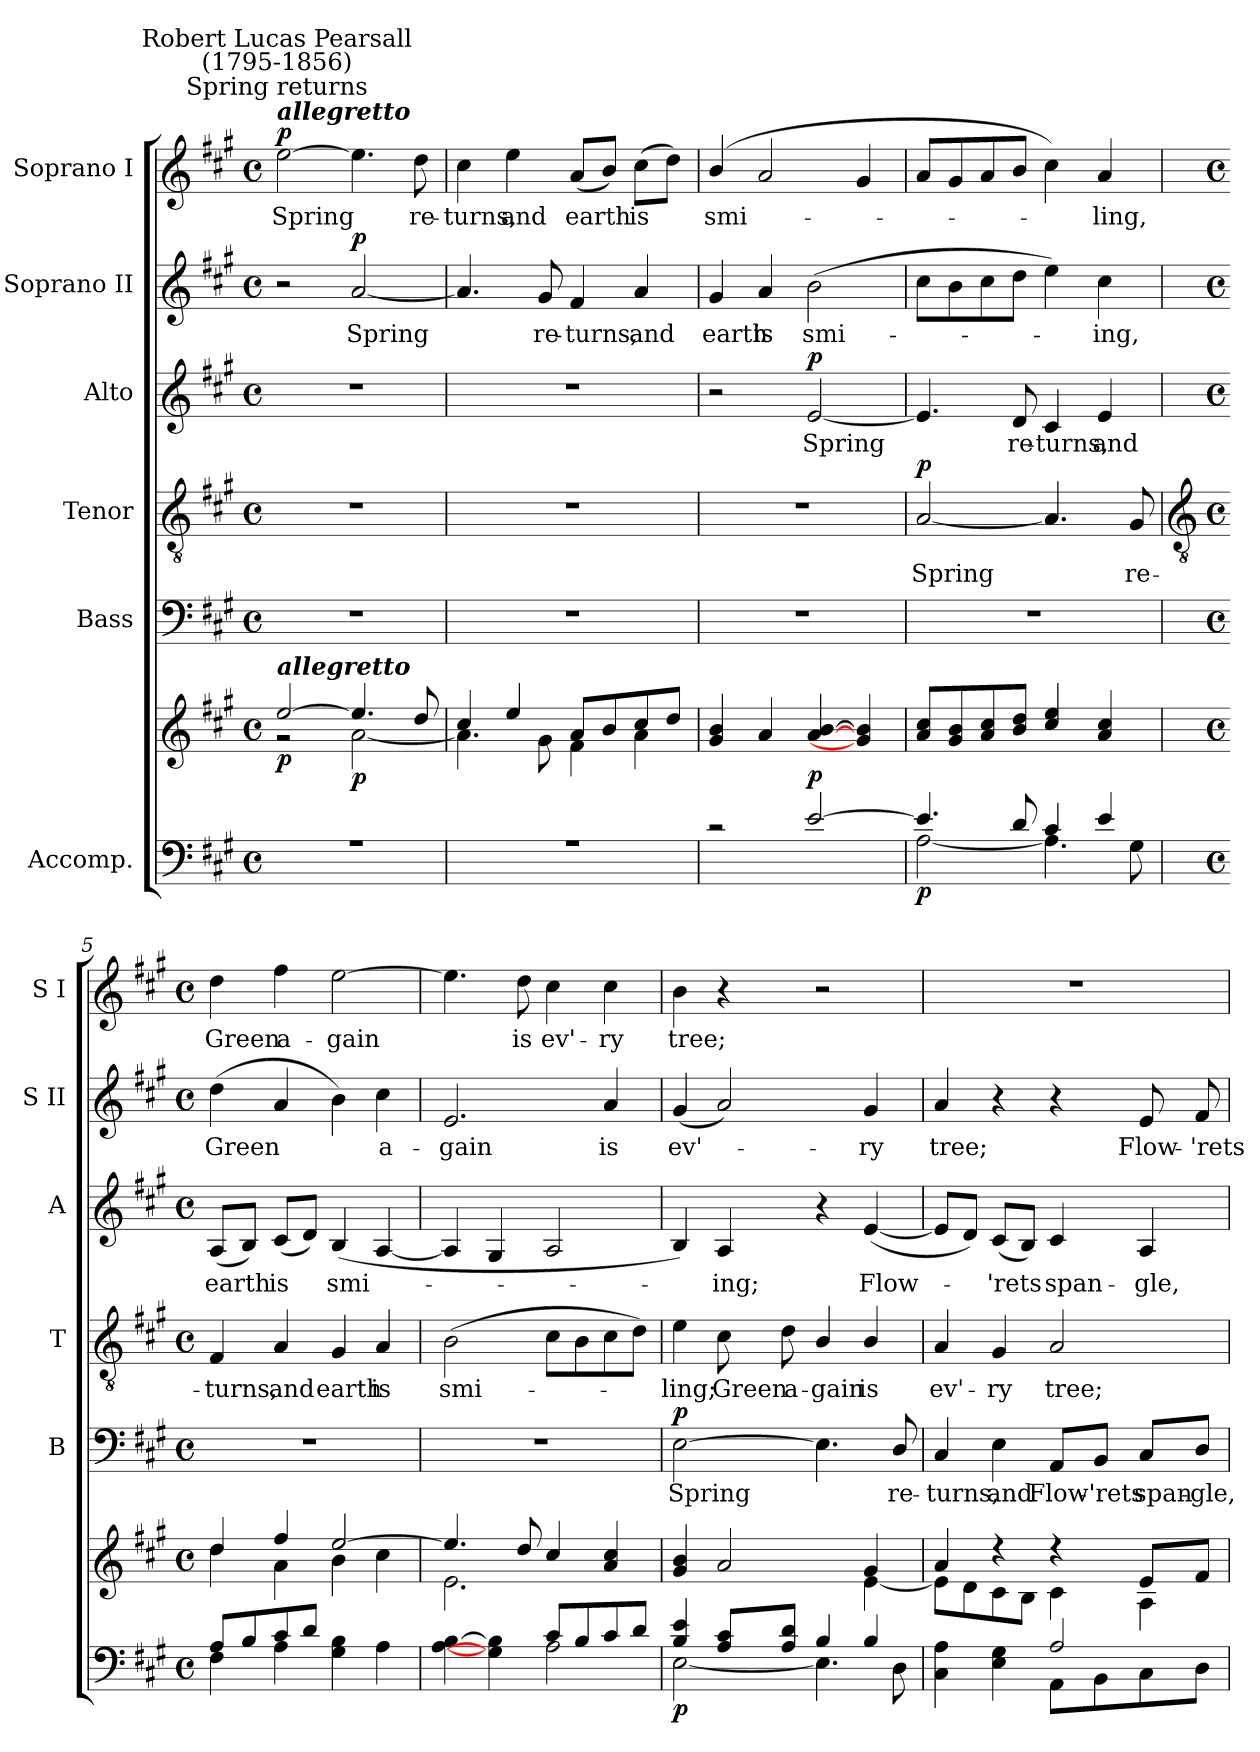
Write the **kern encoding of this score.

**kern	**kern	**dynam	**kern	**text	**dynam	**kern	**text	**dynam	**kern	**text	**dynam	**kern	**text	**dynam	**kern	**text	**dynam
*part6	*part6	*part6	*part5	*part5	*part5	*part4	*part4	*part4	*part3	*part3	*part3	*part2	*part2	*part2	*part1	*part1	*part1
*staff7	*staff6	*staff6/7	*staff5	*staff5	*staff5	*staff4	*staff4	*staff4	*staff3	*staff3	*staff3	*staff2	*staff2	*staff2	*staff1	*staff1	*staff1
*I"Accomp.	*	*	*I"Bass	*	*	*I"Tenor	*	*	*I"Alto	*	*	*I"Soprano II	*	*	*I"Soprano I	*	*
*	*	*	*I'B	*	*	*I'T	*	*	*I'A	*	*	*I'S II	*	*	*I'S I	*	*
*clefF4	*clefG2	*	*clefF4	*	*	*clefGv2	*	*	*clefG2	*	*	*clefG2	*	*	*clefG2	*	*
*k[f#c#g#]	*k[f#c#g#]	*	*k[f#c#g#]	*	*	*k[f#c#g#]	*	*	*k[f#c#g#]	*	*	*k[f#c#g#]	*	*	*k[f#c#g#]	*	*
*A:	*A:	*	*A:	*	*	*A:	*	*	*A:	*	*	*A:	*	*	*A:	*	*
*M4/4	*M4/4	*	*M4/4	*	*	*M4/4	*	*	*M4/4	*	*	*M4/4	*	*	*M4/4	*	*
*met(c)	*met(c)	*	*met(c)	*	*	*met(c)	*	*	*met(c)	*	*	*met(c)	*	*	*met(c)	*	*
=1	=1	=1	=1	=1	=1	=1	=1	=1	=1	=1	=1	=1	=1	=1	=1	=1	=1
*^	*^	*	*	*	*	*	*	*	*	*	*	*	*	*	*	*	*
!	!	!	!	!	!	!	!	!	!	!	!	!	!	!	!	!	!LO:TX:a:Bi:t=allegretto	!	!
!	!	!	!	!	!	!	!	!	!	!	!	!	!	!	!	!	!LO:TX:a:cj:t=Spring returns	!	!
!	!	!	!	!	!	!	!	!	!	!	!	!	!	!	!	!	!LO:TX:a:cj:t=Robert Lucas Pearsall\n(1795-1856)	!	!
!	!	!LO:TX:a:Bi:t=allegretto	!	!	!	!	!	!	!	!	!	!	!	!	!	!	!	!	!
!	!	!	!	!LO:DY:b	!	!	!	!	!	!	!	!	!	!	!	!	!	!LO:LY:b	!LO:DY:b
1r	1ryy	[2ee/	2r	p	1r	.	.	1r	.	.	1r	.	.	2r	.	.	[2ee	Spring	p
!	!	!	!	!LO:DY:b	!	!	!	!	!	!	!	!	!	!	!LO:LY:b	!LO:DY:b	!	!	!
.	.	4.ee/]	[2a\	p	.	.	.	.	.	.	.	.	.	[2a	Spring	p	4.ee]	.	.
!	!	!	!	!	!	!	!	!	!	!	!	!	!	!	!	!	!	!LO:LY:b	!
.	.	8dd/	.	.	.	.	.	.	.	.	.	.	.	.	.	.	8dd	re-	.
=2	=2	=2	=2	=2	=2	=2	=2	=2	=2	=2	=2	=2	=2	=2	=2	=2	=2	=2	=2
!	!	!	!	!	!	!	!	!	!	!	!	!	!	!	!	!	!	!LO:LY:b	!
1r	1ryy	4cc#/	4.a\]	.	1r	.	.	1r	.	.	1r	.	.	4.a]	.	.	4cc#	-turns,	.
!	!	!	!	!	!	!	!	!	!	!	!	!	!	!	!	!	!	!LO:LY:b	!
.	.	4ee/	.	.	.	.	.	.	.	.	.	.	.	.	.	.	4ee	and	.
!	!	!	!	!	!	!	!	!	!	!	!	!	!	!	!LO:LY:b	!	!	!	!
.	.	.	8g#\	.	.	.	.	.	.	.	.	.	.	8g#	re-	.	.	.	.
!	!	!	!	!	!	!	!	!	!	!	!	!	!	!	!LO:LY:b	!	!	!LO:LY:b	!
.	.	8a/L	4f#\	.	.	.	.	.	.	.	.	.	.	4f#	-turns,	.	(<8aL	earth	.
.	.	8b/	.	.	.	.	.	.	.	.	.	.	.	.	.	.	8bJ)	.	.
!	!	!	!	!	!	!	!	!	!	!	!	!	!	!	!LO:LY:b	!	!	!LO:LY:b	!
.	.	8cc#/	4a\	.	.	.	.	.	.	.	.	.	.	4a	and	.	(>8cc#L	is	.
.	.	8dd/J	.	.	.	.	.	.	.	.	.	.	.	.	.	.	8ddJ)	.	.
=3	=3	=3	=3	=3	=3	=3	=3	=3	=3	=3	=3	=3	=3	=3	=3	=3	=3	=3	=3
!	!	!	!	!	!	!	!	!	!	!	!	!	!	!	!LO:LY:b	!	!	!LO:LY:b	!
2r	1ryy	4g#/ 4b/	1ryy	.	1r	.	.	1r	.	.	2r	.	.	4g#	earth	.	(<4b/	smi-	.
!	!	!	!	!	!	!	!	!	!	!	!	!	!	!	!LO:LY:b	!	!	!	!
.	.	4a/	.	.	.	.	.	.	.	.	.	.	.	4a	is	.	2a	.	.
!	!	!	!	!LO:DY:a=2	!	!	!	!	!	!	!	!LO:LY:b	!LO:DY:b	!	!LO:LY:b	!	!	!	!
[2e/	.	[4a/ [4b/	.	p	.	.	.	.	.	.	[2e	Spring	p	(>2b	smi-	.	.	.	.
.	.	4g#/] 4b/]	.	.	.	.	.	.	.	.	.	.	.	.	.	.	4g#	.	.
=4	=4	=4	=4	=4	=4	=4	=4	=4	=4	=4	=4	=4	=4	=4	=4	=4	=4	=4	=4
!	!	!	!	!LO:DY:b=2	!	!	!	!	!LO:LY:b	!LO:DY:b	!	!	!	!	!	!	!	!	!
4.e/]	[2A\	8a/ 8cc#/L	1ryy	p	1r	.	.	[2A	Spring	p	4.e]	.	.	8cc#L	.	.	8aL	.	.
.	.	8g#/ 8b/	.	.	.	.	.	.	.	.	.	.	.	8b	.	.	8g#	.	.
.	.	8a/ 8cc#/	.	.	.	.	.	.	.	.	.	.	.	8cc#	.	.	8a	.	.
!	!	!	!	!	!	!	!	!	!	!	!	!LO:LY:b	!	!	!	!	!	!	!
8d/	.	8b/ 8dd/J	.	.	.	.	.	.	.	.	8d	re-	.	8ddJ	.	.	8bJ	.	.
!	!	!	!	!	!	!	!	!	!	!	!	!LO:LY:b	!	!	!	!	!	!	!
4c#/	4.A\]	4cc#/ 4ee/	.	.	.	.	.	4.A]	.	.	4c#	-turns,	.	4ee)	.	.	4cc#)	.	.
!	!	!	!	!	!	!	!	!	!	!	!	!LO:LY:b	!	!	!LO:LY:b	!	!	!LO:LY:b	!
4e/	.	4a/ 4cc#/	.	.	.	.	.	.	.	.	4e	and	.	4cc#	ing,	.	4a	ling,	.
!	!	!	!	!	!	!	!	!	!LO:LY:b	!	!	!	!	!	!	!	!	!	!
.	8G#\	.	.	.	.	.	.	8G#	re-	.	.	.	.	.	.	.	.	.	.
!!LO:LB:g=z
=5	=5	=5	=5	=5	=5	=5	=5	=5	=5	=5	=5	=5	=5	=5	=5	=5	=5	=5	=5
*	*	*	*	*	*	*	*	*clefGv2	*	*	*	*	*	*	*	*	*	*	*
*M4/4	*	*M4/4	*	*	*M4/4	*	*	*M4/4	*	*	*M4/4	*	*	*M4/4	*	*	*M4/4	*	*
*met(c)	*	*met(c)	*	*	*met(c)	*	*	*met(c)	*	*	*met(c)	*	*	*met(c)	*	*	*met(c)	*	*
!	!	!	!	!	!	!	!	!	!LO:LY:b	!	!	!LO:LY:b	!	!	!LO:LY:b	!	!	!LO:LY:b	!
8A/L	4F#\	4dd/	4dd\	.	1r	.	.	4F#	-turns,	.	(<8AL	earth	.	(>4dd	Green	.	4dd	Green	.
8B/	.	.	.	.	.	.	.	.	.	.	8BJ)	.	.	.	.	.	.	.	.
!	!	!	!	!	!	!	!	!	!LO:LY:b	!	!	!LO:LY:b	!	!	!	!	!	!LO:LY:b	!
8c#/	4A\	4ff#/	4a\	.	.	.	.	4A	and	.	(<8c#L	is	.	4a	.	.	4ff#	a-	.
8d/J	.	.	.	.	.	.	.	.	.	.	8dJ)	.	.	.	.	.	.	.	.
!	!	!	!	!	!	!	!	!	!LO:LY:b	!	!	!LO:LY:b	!	!	!	!	!	!LO:LY:b	!
2ryy	4G#\ 4B\	[2ee/	4b\	.	.	.	.	4G#	earth	.	(<4B	smi-	.	4b)	.	.	[2ee	-gain	.
!	!	!	!	!	!	!	!	!	!LO:LY:b	!	!	!	!	!	!LO:LY:b	!	!	!	!
.	4A\	.	4cc#\	.	.	.	.	4A	is	.	[4A	.	.	4cc#	a-	.	.	.	.
=6	=6	=6	=6	=6	=6	=6	=6	=6	=6	=6	=6	=6	=6	=6	=6	=6	=6	=6	=6
!	!	!	!	!	!	!	!	!	!LO:LY:b	!	!	!	!	!	!LO:LY:b	!	!	!	!
2ryy	[4A\ [4B\	4.ee/]	2.e\	.	1r	.	.	(>2B	smi-	.	4A]	.	.	2.e	-gain	.	4.ee]	.	.
.	4G#\] 4B\]	.	.	.	.	.	.	.	.	.	4G#	.	.	.	.	.	.	.	.
!	!	!	!	!	!	!	!	!	!	!	!	!	!	!	!	!	!	!LO:LY:b	!
.	.	8dd/	.	.	.	.	.	.	.	.	.	.	.	.	.	.	8dd	is	.
!	!	!	!	!	!	!	!	!	!	!	!	!	!	!	!	!	!	!LO:LY:b	!
8c#/L	2A\	4cc#/	.	.	.	.	.	8c#L	.	.	2A	.	.	.	.	.	4cc#	ev'-	.
8B/	.	.	.	.	.	.	.	8B	.	.	.	.	.	.	.	.	.	.	.
!	!	!	!	!	!	!	!	!	!	!	!	!	!	!	!LO:LY:b	!	!	!LO:LY:b	!
8c#/	.	4a/ 4cc#/	4ryy	.	.	.	.	8c#	.	.	.	.	.	4a	is	.	4cc#	-ry	.
8d/J	.	.	.	.	.	.	.	8dJ)	.	.	.	.	.	.	.	.	.	.	.
=7	=7	=7	=7	=7	=7	=7	=7	=7	=7	=7	=7	=7	=7	=7	=7	=7	=7	=7	=7
!	!	!	!	!LO:DY:b=2	!	!LO:LY:b	!LO:DY:b	!	!LO:LY:b	!	!	!	!	!	!LO:LY:b	!	!	!LO:LY:b	!
4B/ 4e/	[2E\	4g#/ 4b/	2ryy	p	[2E	Spring	p	4e	ling;	.	4B)	.	.	(<4g#	ev'-	.	4b	tree;	.
!	!	!	!	!	!	!	!	!	!LO:LY:b	!	!	!LO:LY:b	!	!	!	!	!	!	!
8A/ 8c#/L	.	2a/	.	.	.	.	.	8c#	Green	.	4A	ing;	.	2a)	.	.	4r	.	.
!	!	!	!	!	!	!	!	!	!LO:LY:b	!	!	!	!	!	!	!	!	!	!
8A/ 8d/J	.	.	.	.	.	.	.	8d	a-	.	.	.	.	.	.	.	.	.	.
!	!	!	!	!	!	!	!	!	!LO:LY:b	!	!	!	!	!	!	!	!	!	!
4B/	4.E\]	.	4ryy	.	4.E]	.	.	4B/	-gain	.	4r	.	.	.	.	.	2r	.	.
!	!	!	!	!	!	!	!	!	!LO:LY:b	!	!	!LO:LY:b	!	!	!LO:LY:b	!	!	!	!
4B/	.	4g#/	[4e\	.	.	.	.	4B/	is	.	(<[4e	Flow-	.	4g#	ry	.	.	.	.
!	!	!	!	!	!	!LO:LY:b	!	!	!	!	!	!	!	!	!	!	!	!	!
.	8D\	.	.	.	8D/	re-	.	.	.	.	.	.	.	.	.	.	.	.	.
=8	=8	=8	=8	=8	=8	=8	=8	=8	=8	=8	=8	=8	=8	=8	=8	=8	=8	=8	=8
!	!	!	!	!	!	!LO:LY:b	!	!	!LO:LY:b	!	!	!	!	!	!LO:LY:b	!	!	!	!
2ryy	4C#\ 4A\	4a/	8e\L]	.	4C#	-turns,	.	4A	ev'-	.	8eL]	.	.	4a	tree;	.	1r	.	.
.	.	.	8d\	.	.	.	.	.	.	.	8dJ)	.	.	.	.	.	.	.	.
!	!	!	!	!	!	!LO:LY:b	!	!	!LO:LY:b	!	!	!LO:LY:b	!	!	!	!	!	!	!
.	4E\ 4G#\	4r	8c#\	.	4E	and	.	4G#	-ry	.	(<8c#L	'rets	.	4r	.	.	.	.	.
.	.	.	8B\J	.	.	.	.	.	.	.	8BJ)	.	.	.	.	.	.	.	.
!	!	!	!	!	!	!LO:LY:b	!	!	!LO:LY:b	!	!	!LO:LY:b	!	!	!	!	!	!	!
2A/	8AA\L	4r	4c#\	.	8AA/L	Flow-	.	2A	tree;	.	4c#	span-	.	4r	.	.	.	.	.
!	!	!	!	!	!	!LO:LY:b	!	!	!	!	!	!	!	!	!	!	!	!	!
.	8BB\	.	.	.	8BB/J	-'rets	.	.	.	.	.	.	.	.	.	.	.	.	.
!	!	!	!	!	!	!LO:LY:b	!	!	!	!	!	!LO:LY:b	!	!	!LO:LY:b	!	!	!	!
.	8C#\	8e/L	4A\	.	8C#/L	span-	.	.	.	.	4A	-gle,	.	8e	Flow-	.	.	.	.
!	!	!	!	!	!	!LO:LY:b	!	!	!	!	!	!	!	!	!LO:LY:b	!	!	!	!
.	8D\J	8f#/J	.	.	8D/J	-gle,	.	.	.	.	.	.	.	8f#	-'rets	.	.	.	.
*v	*v	*	*	*	*	*	*	*	*	*	*	*	*	*	*	*	*	*	*
*	*v	*v	*	*	*	*	*	*	*	*	*	*	*	*	*	*	*	*
=	=	=	=	=	=	=	=	=	=	=	=	=	=	=	=	=	=
*-	*-	*-	*-	*-	*-	*-	*-	*-	*-	*-	*-	*-	*-	*-	*-	*-	*-
